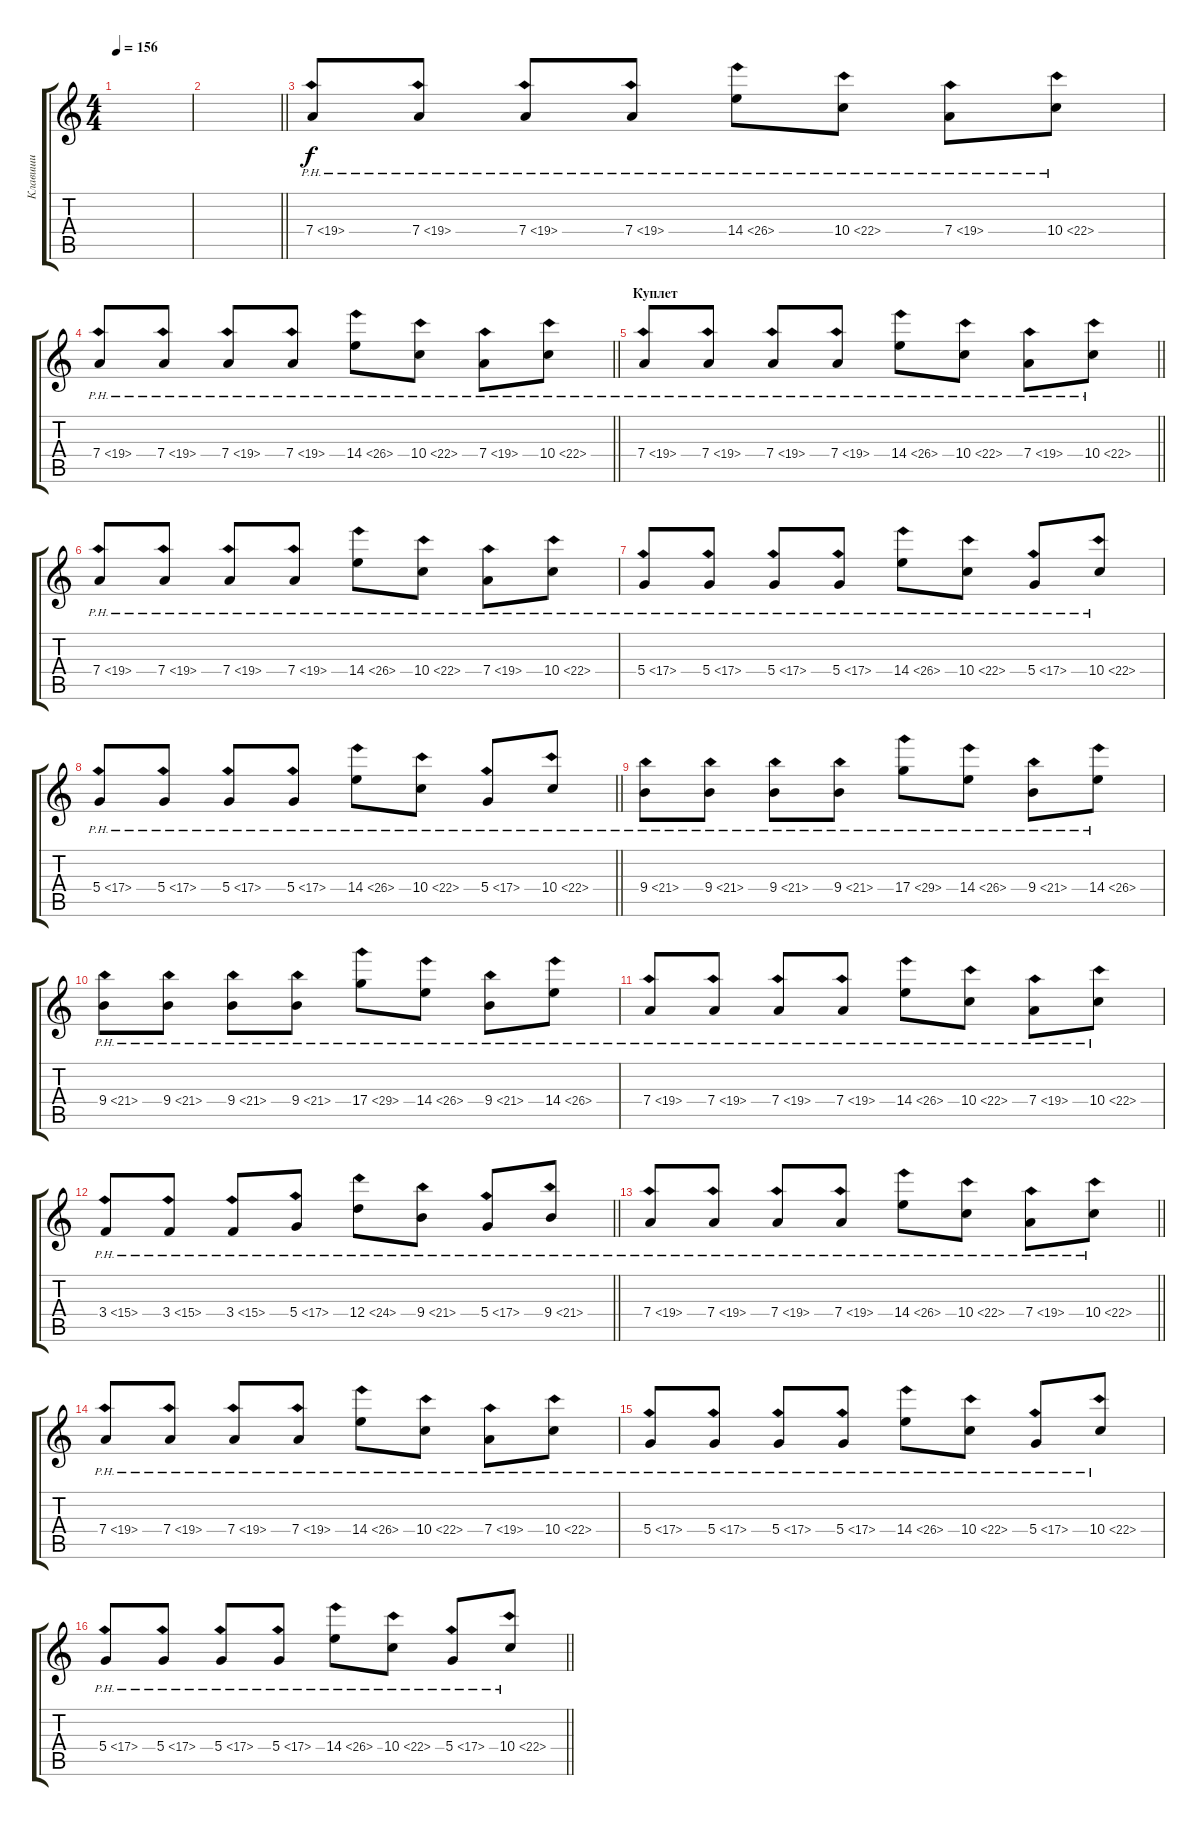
\track ("Клавиши" "Клавиши") {instrument electricguitarjazz}
\staff {score tabs}
\tuning (E4 B3 G3 D3 A2 E2) {hide}
\ts (4 4)
\tempo 156
\clef g2
\ks c
|
\barLineRight lightlight
|
7.4{ph 12}.8 7.4{ph 12}.8 7.4{ph 12}.8 7.4{ph 12}.8 14.4{ph 12}.8 10.4{ph 12}.8 7.4{ph 12}.8 10.4{ph 12}.8 |
\barLineRight lightlight
7.4{ph 12}.8 7.4{ph 12}.8 7.4{ph 12}.8 7.4{ph 12}.8 14.4{ph 12}.8 10.4{ph 12}.8 7.4{ph 12}.8 10.4{ph 12}.8 |
\section ("" "Куплет")
\barLineRight lightlight
7.4{ph 12}.8 7.4{ph 12}.8 7.4{ph 12}.8 7.4{ph 12}.8 14.4{ph 12}.8 10.4{ph 12}.8 7.4{ph 12}.8 10.4{ph 12}.8 |
7.4{ph 12}.8 7.4{ph 12}.8 7.4{ph 12}.8 7.4{ph 12}.8 14.4{ph 12}.8 10.4{ph 12}.8 7.4{ph 12}.8 10.4{ph 12}.8 |
5.4{ph 12}.8 5.4{ph 12}.8 5.4{ph 12}.8 5.4{ph 12}.8 14.4{ph 12}.8 10.4{ph 12}.8 5.4{ph 12}.8 10.4{ph 12}.8 |
\barLineRight lightlight
5.4{ph 12}.8 5.4{ph 12}.8 5.4{ph 12}.8 5.4{ph 12}.8 14.4{ph 12}.8 10.4{ph 12}.8 5.4{ph 12}.8 10.4{ph 12}.8 |
9.4{ph 12}.8 9.4{ph 12}.8 9.4{ph 12}.8 9.4{ph 12}.8 17.4{ph 12}.8 14.4{ph 12}.8 9.4{ph 12}.8 14.4{ph 12}.8 |
9.4{ph 12}.8 9.4{ph 12}.8 9.4{ph 12}.8 9.4{ph 12}.8 17.4{ph 12}.8 14.4{ph 12}.8 9.4{ph 12}.8 14.4{ph 12}.8 |
7.4{ph 12}.8 7.4{ph 12}.8 7.4{ph 12}.8 7.4{ph 12}.8 14.4{ph 12}.8 10.4{ph 12}.8 7.4{ph 12}.8 10.4{ph 12}.8 |
\barLineRight lightlight
3.4{ph 12}.8 3.4{ph 12}.8 3.4{ph 12}.8 5.4{ph 12}.8 12.4{ph 12}.8 9.4{ph 12}.8 5.4{ph 12}.8 9.4{ph 12}.8 |
\barLineRight lightlight
7.4{ph 12}.8 7.4{ph 12}.8 7.4{ph 12}.8 7.4{ph 12}.8 14.4{ph 12}.8 10.4{ph 12}.8 7.4{ph 12}.8 10.4{ph 12}.8 |
7.4{ph 12}.8 7.4{ph 12}.8 7.4{ph 12}.8 7.4{ph 12}.8 14.4{ph 12}.8 10.4{ph 12}.8 7.4{ph 12}.8 10.4{ph 12}.8 |
5.4{ph 12}.8 5.4{ph 12}.8 5.4{ph 12}.8 5.4{ph 12}.8 14.4{ph 12}.8 10.4{ph 12}.8 5.4{ph 12}.8 10.4{ph 12}.8 |
\barLineRight lightlight
5.4{ph 12}.8 5.4{ph 12}.8 5.4{ph 12}.8 5.4{ph 12}.8 14.4{ph 12}.8 10.4{ph 12}.8 5.4{ph 12}.8 10.4{ph 12}.8
